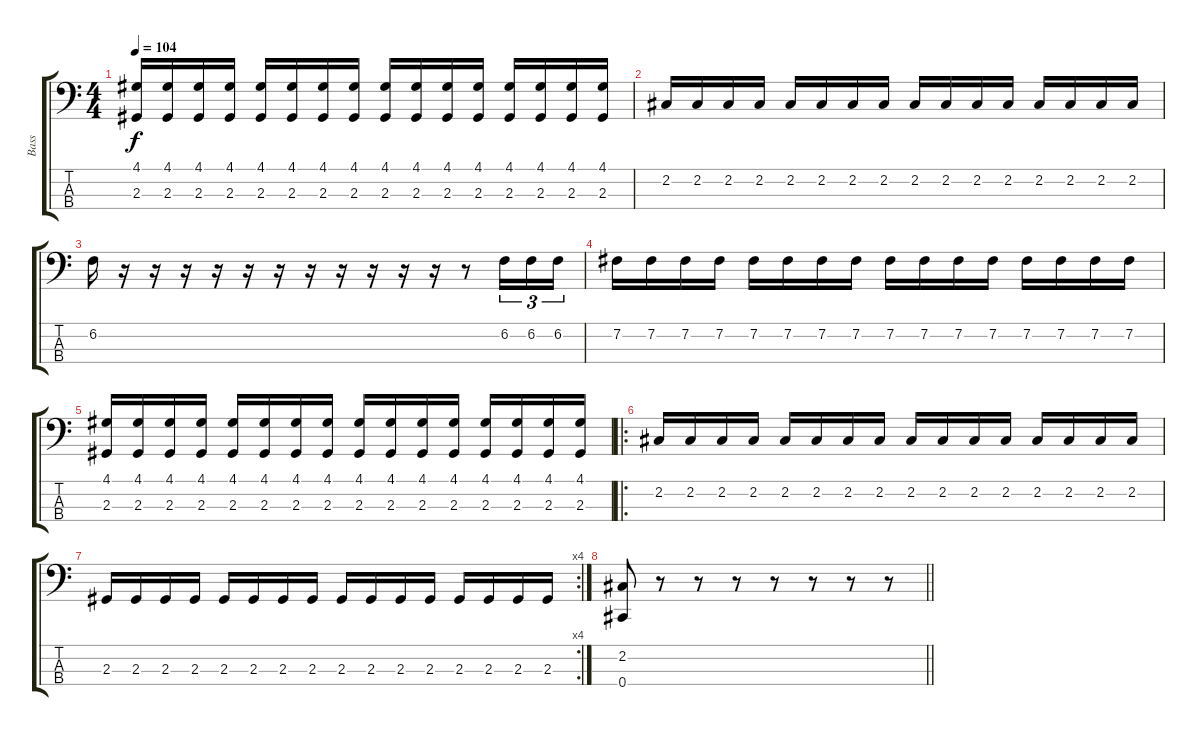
\track ("Bass" "Bass") {instrument electricbassfinger}
\staff {score tabs}
\tuning (E2 B1 Gb1 Db1) {hide}
\ts (4 4)
\tempo 104
\clef f4
\ks c
(4.1 2.3).16{dy f} (4.1 2.3).16 (4.1 2.3).16 (4.1 2.3).16 (4.1 2.3).16 (4.1 2.3).16 (4.1 2.3).16 (4.1 2.3).16 (4.1 2.3).16 (4.1 2.3).16 (4.1 2.3).16 (4.1 2.3).16 (4.1 2.3).16 (4.1 2.3).16 (4.1 2.3).16 (4.1 2.3).16 |
2.2.16 2.2.16 2.2.16 2.2.16 2.2.16 2.2.16 2.2.16 2.2.16 2.2.16 2.2.16 2.2.16 2.2.16 2.2.16 2.2.16 2.2.16 2.2.16 |
6.2.16 r.16 r.16 r.16 r.16 r.16 r.16 r.16 r.16 r.16 r.16 r.16 r.8 6.2.16{tu (3 2)} 6.2.16{tu (3 2)} 6.2.16{tu (3 2)} |
7.2.16 7.2.16 7.2.16 7.2.16 7.2.16 7.2.16 7.2.16 7.2.16 7.2.16 7.2.16 7.2.16 7.2.16 7.2.16 7.2.16 7.2.16 7.2.16 |
(4.1 2.3).16 (4.1 2.3).16 (4.1 2.3).16 (4.1 2.3).16 (4.1 2.3).16 (4.1 2.3).16 (4.1 2.3).16 (4.1 2.3).16 (4.1 2.3).16 (4.1 2.3).16 (4.1 2.3).16 (4.1 2.3).16 (4.1 2.3).16 (4.1 2.3).16 (4.1 2.3).16 (4.1 2.3).16 |
\ro
2.2.16 2.2.16 2.2.16 2.2.16 2.2.16 2.2.16 2.2.16 2.2.16 2.2.16 2.2.16 2.2.16 2.2.16 2.2.16 2.2.16 2.2.16 2.2.16 |
\rc 4
2.3.16 2.3.16 2.3.16 2.3.16 2.3.16 2.3.16 2.3.16 2.3.16 2.3.16 2.3.16 2.3.16 2.3.16 2.3.16 2.3.16 2.3.16 2.3.16 |
\barLineRight lightlight
(2.2 0.4).8 r.8 r.8 r.8 r.8 r.8 r.8 r.8
